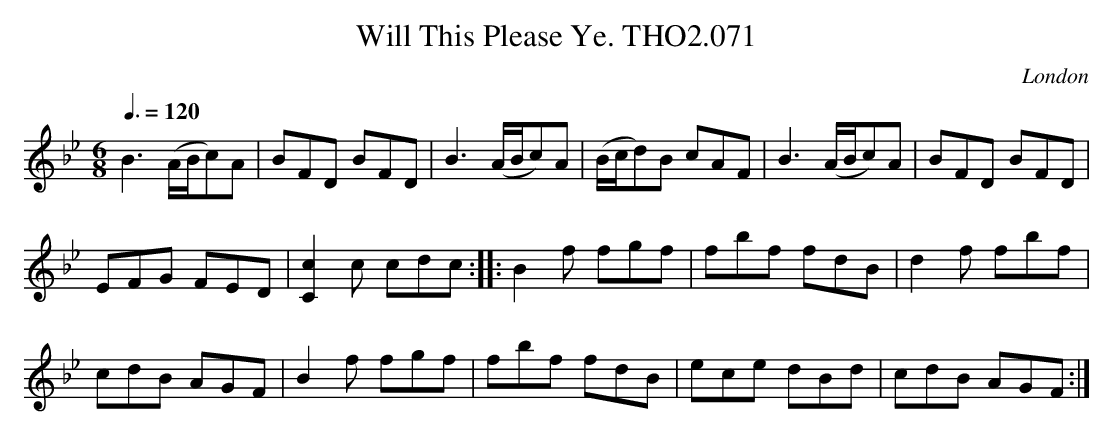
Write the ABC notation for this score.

X:1
T:Will This Please Ye. THO2.071
O:London
M:6/8
L:1/8
Q:3/8=120
K:Bb
B3 (A/B/c)A|BFD BFD|B3 (A/B/c)A|(B/c/d)B cAF|B3 (A/B/c)A|BFD BFD|
EFG FED|[C2c2]c cdc::B2f fgf|fbf fdB|d2f fbf|
cdB AGF|B2f fgf|fbf fdB|ece dBd|cdB AGF:|
